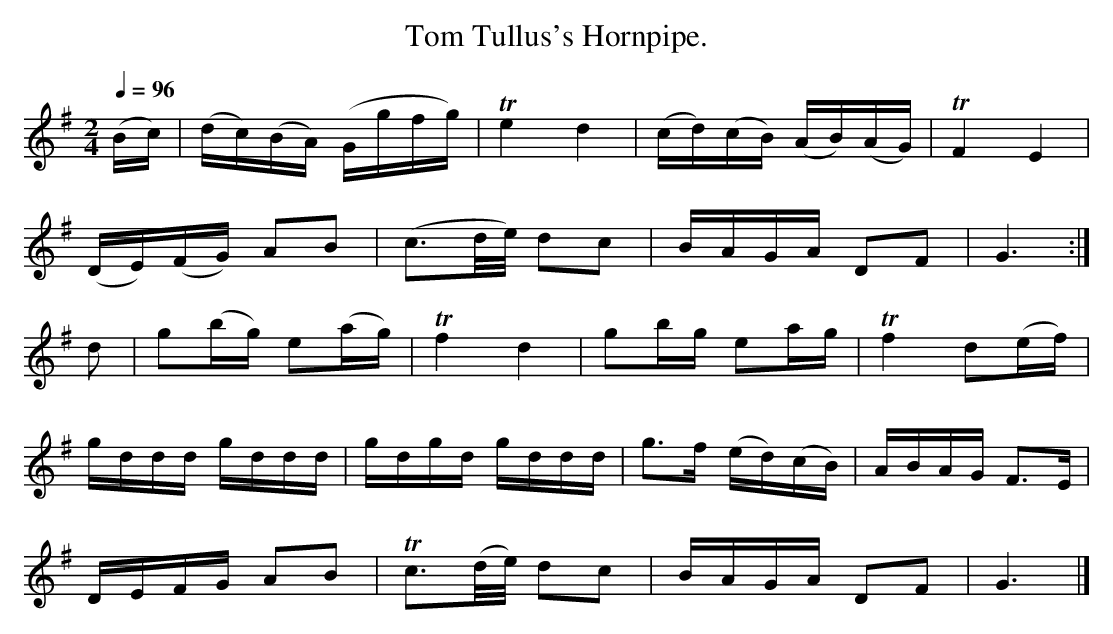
X:1
T:Tom Tullus's Hornpipe.
M:2/4
L:1/16
Q:1/4=96
K:G
(Bc) | (dc)(BA) (Ggfg) | Te4 d4 | (cd)(cB) (AB)(AG) | TF4 E4 |
 (DE)(FG) A2B2 | (c3d/e/) d2c2 | BAGA D2F2 | G6 :|
 d2 | g2(bg) e2(ag) | Tf4 d4 | g2bg e2ag | Tf4 d2(ef) |
 gddd gddd | gdgd gddd | g3f (ed)(cB) | ABAG F3E |
 DEFG A2B2 | Tc3(d/e/) d2c2 | BAGA D2F2 | G6 |]
